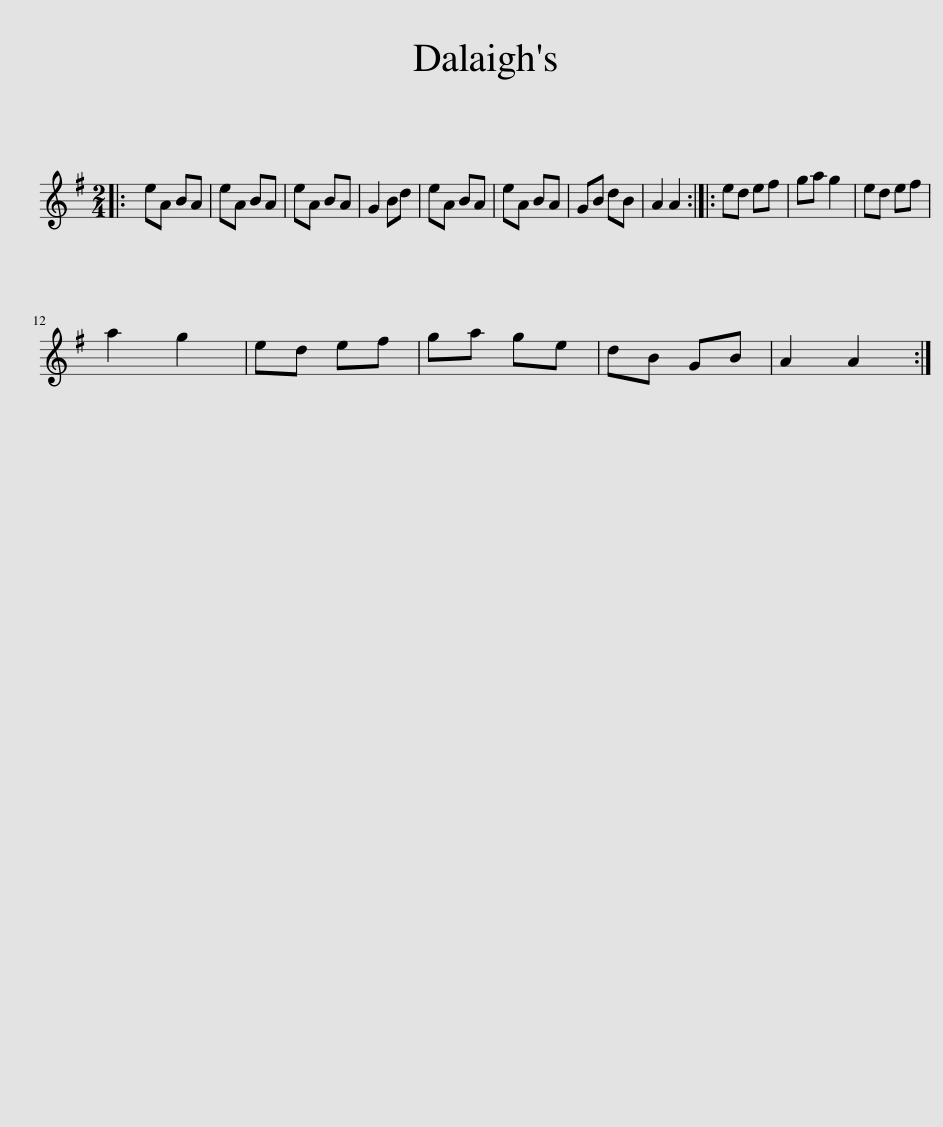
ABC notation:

X:1
L:1/8
M:2/4
I:linebreak $
K:G
V:1 treble
V:1
|: eA BA | eA BA | eA BA | G2 Bd | eA BA | %5
 eA BA | GB dB | A2 A2 :: ed ef | ga g2 | %10
 ed ef |$ a2 g2 | ed ef | ga ge | dB GB | %15
 A2 A2 :| %16
